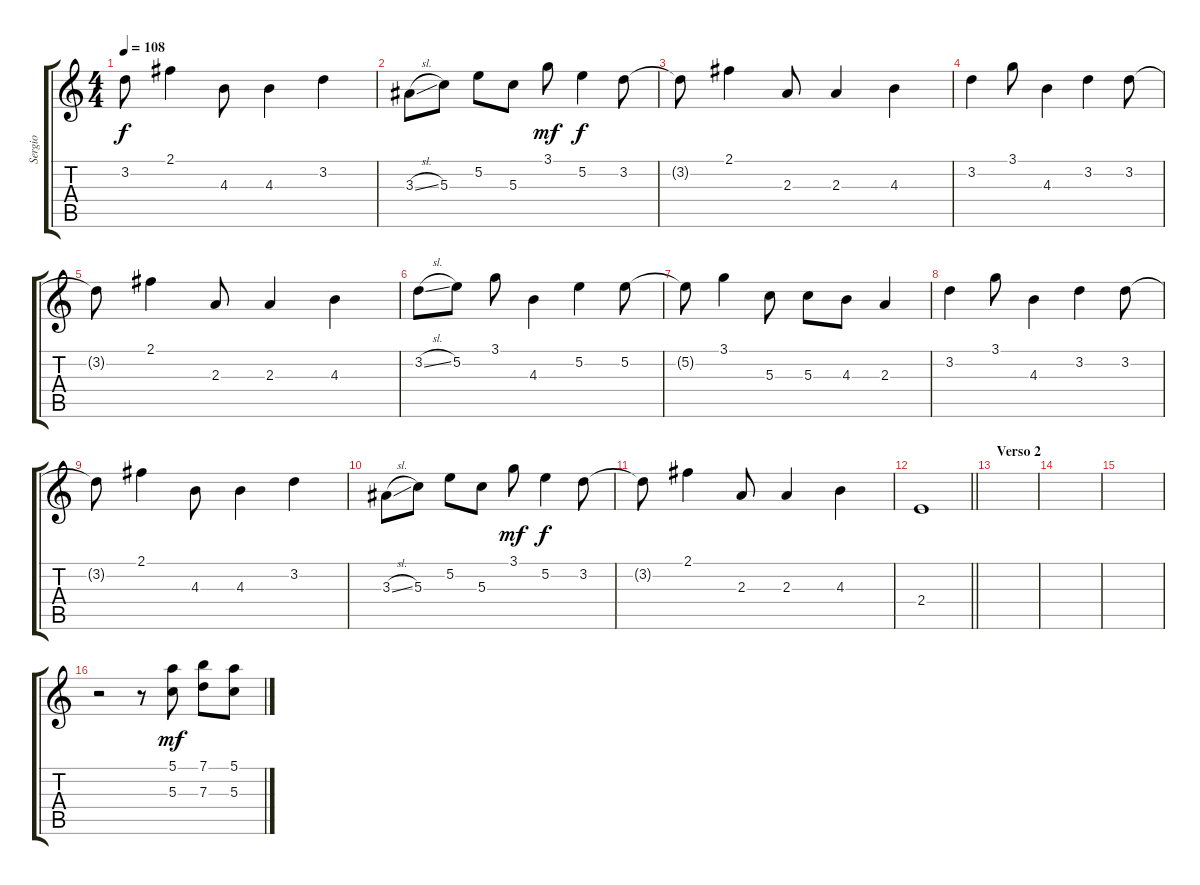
\track ("Sergio" "Sergio") {instrument acousticguitarsteel}
\staff {score tabs}
\tuning (E4 B3 G3 D3 A2 E2) {hide}
\ts (4 4)
\tempo 108
\clef g2
\ks c
3.2{t}.8{dy f} 2.1.4 4.3.8 4.3.4 3.2.4 |
3.3{sl}.8 5.3.8 5.2.8 5.3.8 3.1.8{dy mf} 5.2.4{dy f} 3.2.8 |
3.2{t}.8 2.1.4 2.3.8 2.3.4 4.3.4 |
3.2.4 3.1.8 4.3.4 3.2.4 3.2.8 |
3.2{t}.8 2.1.4 2.3.8 2.3.4 4.3.4 |
3.2{sl}.8 5.2.8 3.1.8 4.3.4 5.2.4 5.2.8 |
5.2{t}.8 3.1.4 5.3.8 5.3.8 4.3.8 2.3.4 |
3.2.4 3.1.8 4.3.4 3.2.4 3.2.8 |
3.2{t}.8 2.1.4 4.3.8 4.3.4 3.2.4 |
3.3{sl}.8 5.3.8 5.2.8 5.3.8 3.1.8{dy mf} 5.2.4{dy f} 3.2.8 |
3.2{t}.8 2.1.4 2.3.8 2.3.4 4.3.4 |
\barLineRight lightlight
2.4.1 |
\section ("" "Verso 2")
|
|
|
r.2 r.8 (5.1 5.3).8{dy mf} (7.1 7.3).8 (5.1 5.3).8
